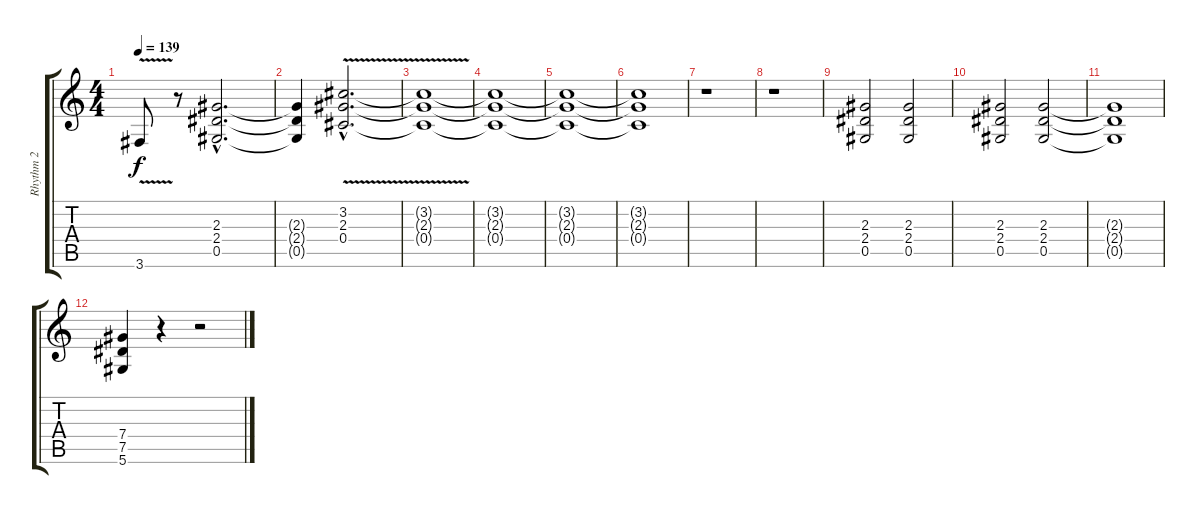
\track ("Rhythm 2" "Rhythm 2") {instrument overdrivenguitar}
\staff {score tabs}
\tuning (Eb4 Bb3 Gb3 Db3 Ab2 Eb2) {hide}
\ts (4 4)
\tempo 139
\clef g2
\ks c
3.6{v}.8{dy f} r.8 (2.3{hac} 2.4{hac} 0.5{hac}).2{d} |
(2.3{t} 2.4{t} 0.5{t}).4 (3.2{v hac} 2.3{v hac} 0.4{v hac}).2{d} |
(3.2{t} 2.3{t} 0.4{t}).1 |
(3.2{t} 2.3{t} 0.4{t}).1 |
(3.2{t} 2.3{t} 0.4{t}).1 |
(3.2{t} 2.3{t} 0.4{t}).1 |
r.1 |
r.1 |
(2.3 2.4 0.5).2 (2.3 2.4 0.5).2 |
(2.3 2.4 0.5).2 (2.3 2.4 0.5).2 |
(2.3{t} 2.4{t} 0.5{t}).1 |
(7.4 7.5 5.6).4 r.4 r.2
